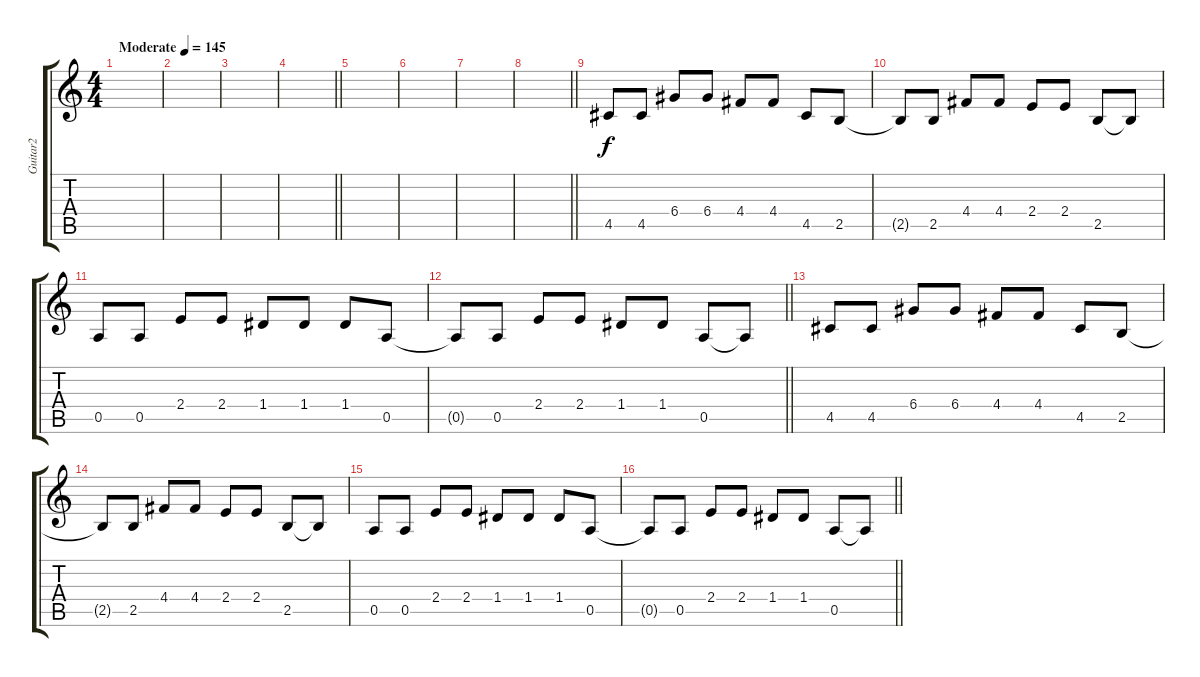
\track ("Guitar2" "Guitar2") {instrument overdrivenguitar}
\staff {score tabs}
\tuning (E4 B3 G3 D3 A2 E2) {hide}
\ts (4 4)
\tempo (145 "Moderate")
\clef g2
\ks c
|
|
|
\barLineRight lightlight
|
|
|
|
\barLineRight lightlight
|
4.5.8 4.5.8 6.4.8 6.4.8 4.4.8 4.4.8 4.5.8 2.5.8 |
2.5{t}.8 2.5.8 4.4.8 4.4.8 2.4.8 2.4.8 2.5.8 2.5{t}.8 |
0.5.8 0.5.8 2.4.8 2.4.8 1.4.8 1.4.8 1.4.8 0.5.8 |
\barLineRight lightlight
0.5{t}.8 0.5.8 2.4.8 2.4.8 1.4.8 1.4.8 0.5.8 0.5{t}.8 |
4.5.8 4.5.8 6.4.8 6.4.8 4.4.8 4.4.8 4.5.8 2.5.8 |
2.5{t}.8 2.5.8 4.4.8 4.4.8 2.4.8 2.4.8 2.5.8 2.5{t}.8 |
0.5.8 0.5.8 2.4.8 2.4.8 1.4.8 1.4.8 1.4.8 0.5.8 |
\barLineRight lightlight
0.5{t}.8 0.5.8 2.4.8 2.4.8 1.4.8 1.4.8 0.5.8 0.5{t}.8
